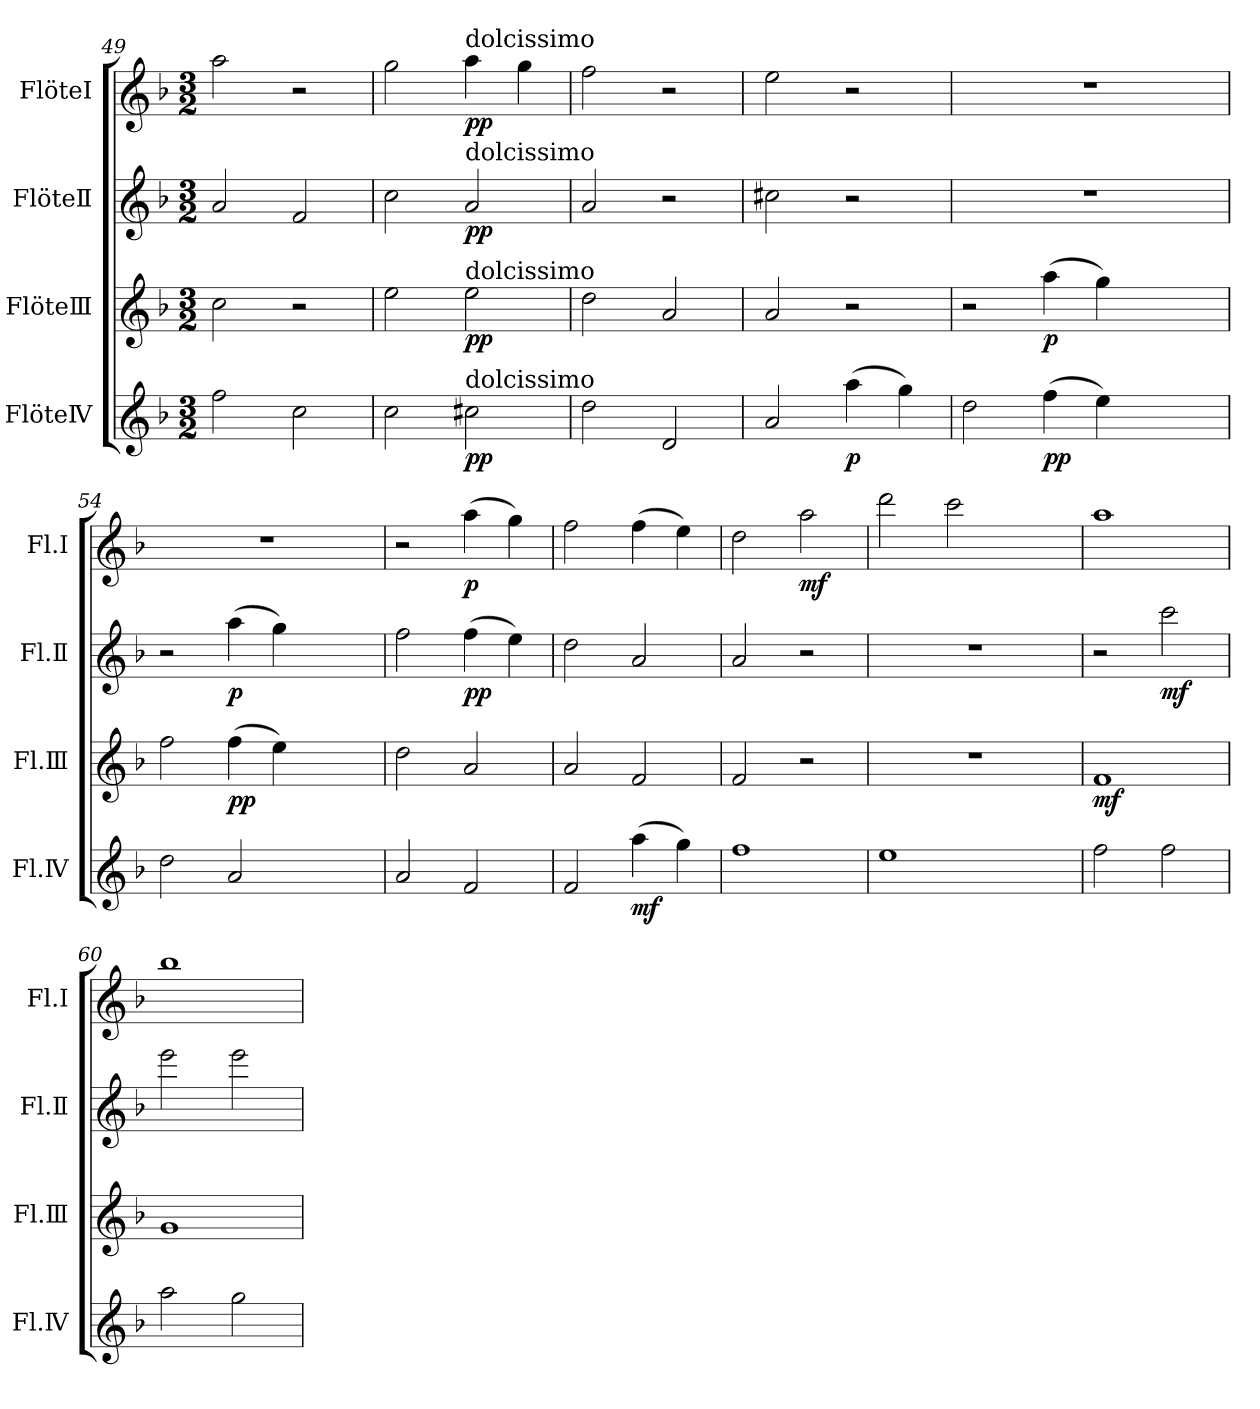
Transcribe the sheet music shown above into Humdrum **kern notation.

**kern	**dynam	**kern	**dynam	**kern	**dynam	**kern	**dynam
*part4	*part4	*part3	*part3	*part2	*part2	*part1	*part1
*staff4	*staff4	*staff3	*staff3	*staff2	*staff2	*staff1	*staff1
*I"FlöteⅣ	*	*I"FlöteⅢ	*	*I"FlöteⅡ	*	*I"FlöteⅠ	*
*I'Fl.Ⅳ	*	*I'Fl.Ⅲ	*	*I'Fl.Ⅱ	*	*I'Fl.Ⅰ	*
*clefG2	*	*clefG2	*	*clefG2	*	*clefG2	*
*k[b-]	*	*k[b-]	*	*k[b-]	*	*k[b-]	*
*F:	*	*F:	*	*F:	*	*F:	*
*M3/2	*	*M3/2	*	*M3/2	*	*M3/2	*
=49	=49	=49	=49	=49	=49	=49	=49
2ff\	.	2cc\	.	2a/	.	2aa\	.
2cc\	.	2r	.	2f/	.	2r	.
=50	=50	=50	=50	=50	=50	=50	=50
2cc\	.	2ee\	.	2cc\	.	2gg\	.
!	!	!	!	!	!	!LO:TX:a:t=dolcissimo	!
!	!	!	!	!LO:TX:a:t=dolcissimo	!	!	!
!	!	!LO:TX:a:t=dolcissimo	!	!	!	!	!
!LO:TX:a:t=dolcissimo	!	!	!	!	!	!	!
!	!LO:DY:b	!	!LO:DY:b	!	!LO:DY:b	!	!LO:DY:b
2cc#X\	pp	2ee\	pp	2a/	pp	4aa\	pp
.	.	.	.	.	.	4gg\	.
=51	=51	=51	=51	=51	=51	=51	=51
2dd\	.	2dd\	.	2a/	.	2ff\	.
2d/	.	2a/	.	2r	.	2r	.
=52	=52	=52	=52	=52	=52	=52	=52
2a/	.	2a/	.	2cc#X\	.	2ee\	.
!	!LO:DY:b	!	!	!	!	!	!
(4aa\	p	2r	.	2r	.	2r	.
4gg\)	.	.	.	.	.	.	.
=53	=53	=53	=53	=53	=53	=53	=53
2dd\	.	2r	.	1.r	.	1.r	.
!	!LO:DY:b	!	!LO:DY:b	!	!	!	!
(4ff\	pp	(4aa\	p	.	.	.	.
4ee\)	.	4gg\)	.	.	.	.	.
2ryy	.	2ryy	.	.	.	.	.
=54	=54	=54	=54	=54	=54	=54	=54
2dd\	.	2ff\	.	2r	.	1.r	.
!	!	!	!LO:DY:b	!	!LO:DY:b	!	!
2a/	.	(4ff\	pp	(4aa\	p	.	.
.	.	4ee\)	.	4gg\)	.	.	.
2ryy	.	2ryy	.	2ryy	.	.	.
=55	=55	=55	=55	=55	=55	=55	=55
2a/	.	2dd\	.	2ff\	.	2r	.
!	!	!	!	!	!LO:DY:b	!	!LO:DY:b
2f/	.	2a/	.	(4ff\	pp	(4aa\	p
.	.	.	.	4ee\)	.	4gg\)	.
=56	=56	=56	=56	=56	=56	=56	=56
2f/	.	2a/	.	2dd\	.	2ff\	.
!	!LO:DY:b	!	!	!	!	!	!
(4aa\	mf	2f/	.	2a/	.	(4ff\	.
4gg\)	.	.	.	.	.	4ee\)	.
=57	=57	=57	=57	=57	=57	=57	=57
1ff	.	2f/	.	2a/	.	2dd\	.
!	!	!	!	!	!	!	!LO:DY:b
.	.	2r	.	2r	.	2aa\	mf
!!LO:LB:g=z
=58	=58	=58	=58	=58	=58	=58	=58
1ee	.	1.r	.	1.r	.	2ddd\	.
.	.	.	.	.	.	2ccc\	.
2ryy	.	.	.	.	.	2ryy	.
=59	=59	=59	=59	=59	=59	=59	=59
!	!	!	!LO:DY:b	!	!	!	!
2ff\	.	1f	mf	2r	.	1aa	.
!	!	!	!	!	!LO:DY:b	!	!
2ff\	.	.	.	2ccc\	mf	.	.
=60	=60	=60	=60	=60	=60	=60	=60
2aa\	.	1g	.	2eee\	.	1bb-	.
2gg\	.	.	.	2eee\	.	.	.
=	=	=	=	=	=	=	=
*-	*-	*-	*-	*-	*-	*-	*-
